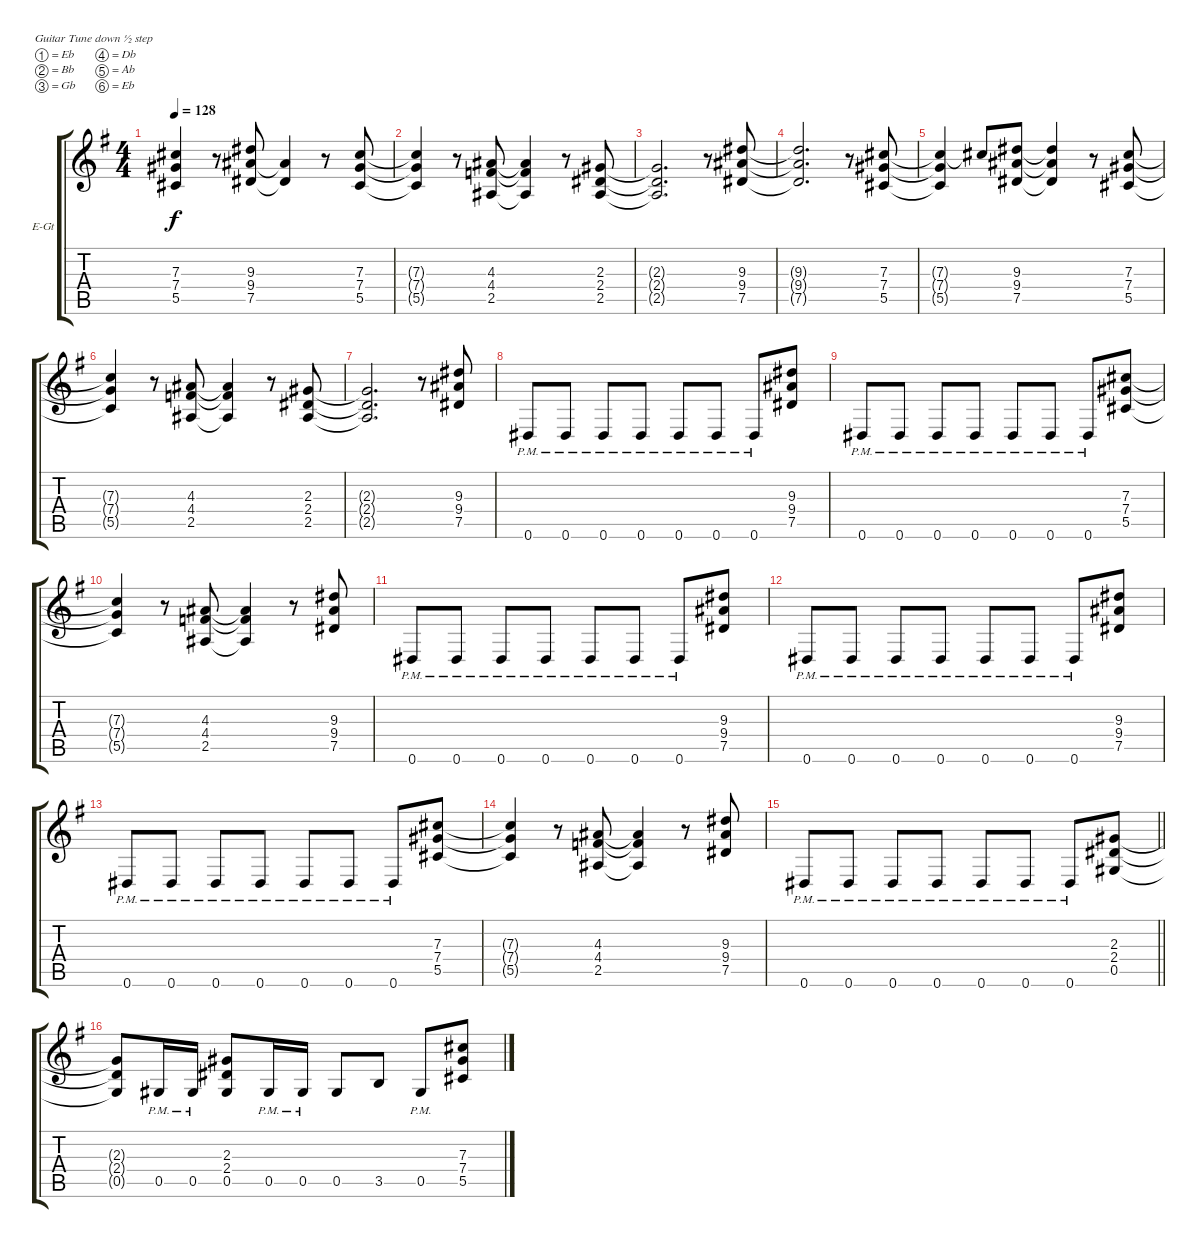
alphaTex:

\bracketExtendMode groupsimilarinstruments
\firstSystemTrackNameOrientation horizontal
\otherSystemsTrackNameOrientation horizontal
\track ("Гитара 1" "E-Gt") {instrument distortionguitar}
\staff {score tabs}
\tuning (Eb4 Bb3 Gb3 Db3 Ab2 Eb2)
\ts (4 4)
\tempo 128
\clef g2
\ks eminor
(7.4{t} 5.5{t} 7.3{t}).4{dy f} r.8 (9.4 7.5 9.3).8 (9.4{t} 7.5{t}).4 r.8 (7.4 5.5 7.3).8 |
(7.4{t} 5.5{t} 7.3{t}).4 r.8 (4.4 2.5 4.3).8 (4.4{t} 2.5{t} 4.3{t}).4 r.8 (2.4 2.5 2.3).8 |
(2.4{t} 2.5{t} 2.3{t}).2{d} r.8 (9.4 7.5 9.3).8 |
(9.4{t} 7.5{t} 9.3{t}).2{d} r.8 (7.4 5.5 7.3).8 |
(7.4{t} 5.5{t} 7.3{t}).4 7.3{t}.8 (9.4 7.5 9.3).8 (9.4{t} 7.5{t} 9.3{t}).4 r.8 (7.4 5.5 7.3).8 |
(7.4{t} 5.5{t} 7.3{t}).4 r.8 (4.4 2.5 4.3).8 (4.4{t} 2.5{t} 4.3{t}).4 r.8 (2.4 2.5 2.3).8 |
(2.4{t} 2.5{t} 2.3{t}).2{d} r.8 (9.4 7.5 9.3).8 |
0.6{pm}.8 0.6{pm}.8 0.6{pm}.8 0.6{pm}.8 0.6{pm}.8 0.6{pm}.8 0.6{pm}.8 (9.4 7.5 9.3).8 |
0.6{pm}.8 0.6{pm}.8 0.6{pm}.8 0.6{pm}.8 0.6{pm}.8 0.6{pm}.8 0.6{pm}.8 (7.4 5.5 7.3).8 |
(7.4{t} 5.5{t} 7.3{t}).4 r.8 (4.4 2.5 4.3).8 (4.4{t} 2.5{t} 4.3{t}).4 r.8 (9.4 7.5 9.3).8 |
0.6{pm}.8 0.6{pm}.8 0.6{pm}.8 0.6{pm}.8 0.6{pm}.8 0.6{pm}.8 0.6{pm}.8 (9.4 7.5 9.3).8 |
0.6{pm}.8 0.6{pm}.8 0.6{pm}.8 0.6{pm}.8 0.6{pm}.8 0.6{pm}.8 0.6{pm}.8 (9.4 7.5 9.3).8 |
0.6{pm}.8 0.6{pm}.8 0.6{pm}.8 0.6{pm}.8 0.6{pm}.8 0.6{pm}.8 0.6{pm}.8 (7.4 5.5 7.3).8 |
(7.4{t} 5.5{t} 7.3{t}).4 r.8 (4.4 2.5 4.3).8 (4.4{t} 2.5{t} 4.3{t}).4 r.8 (9.4 7.5 9.3).8 |
\barLineRight lightlight
0.6{pm}.8 0.6{pm}.8 0.6{pm}.8 0.6{pm}.8 0.6{pm}.8 0.6{pm}.8 0.6{pm}.8 (2.4 0.5 2.3).8 |
\section ("" "")
(2.4{t} 0.5{t} 2.3{t}).8 0.5{pm}.16 0.5{pm}.16 (2.4 0.5 2.3).8 0.5{pm}.16 0.5{pm}.16 0.5.8 3.5.8 0.5{pm}.8 (7.4 5.5 7.3).8
